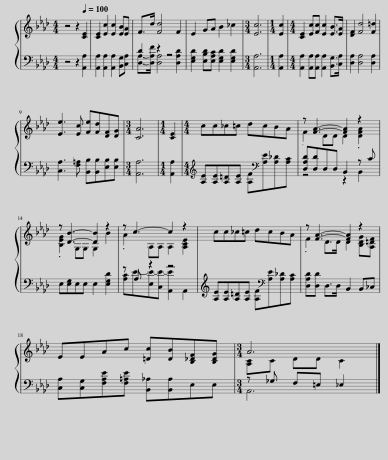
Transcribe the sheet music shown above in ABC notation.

X:1
%%score { ( 1 4 ) | ( 2 3 ) }
L:1/8
M:4/4
I:linebreak $
K:Ab
V:1 treble
V:4 treble
V:2 bass
V:3 bass
V:1
 z4 z2[Q:1/4=100] [CE]2 | [CE]2 [Ec]2 [Ec]2 [EB][EA] | F>d [Fd]4 F2 | E2 GA B2 _c2 |[M:3/4] [Ec]6 | %5
[M:1/4] [Ec]2 |[M:4/4] [CE]2 [Ec][Fc] [Ec]2 [EB]>[EA] | [DF]2 [Fd]4 [F=d]2 |$ [Ee]3 [Ec] [Fe][Fd][DF][DG] |[M:3/4] [CA]6 | %10
[M:1/4] [CE]2 |[M:4/4] cc_c=c dcBA | z [FA]3- [FA]2 z2 |$ z [DB]3- [DB]2 z2 | z c3- c2 z2 | %15
 cc_c=c dcBA | z [FA]3- [FA]2 z2 |$ EEAc [=Dc][DB][B,_DF][B,DG] |[M:3/4] A6 |] %19
V:2
 z4 z2 [A,,A,]2 | [A,,A,]2 [A,,A,]2 [A,,A,]2 [B,,G,][C,A,] | D2 z2 z4 | [E,G,D]2 [E,B,D][E,A,C] [E,G,D]2 [E,G,D]2 |[M:3/4] [A,,A,]6 | %5
[M:1/4] [A,,A,]2 |[M:4/4] [A,,A,]2 [A,,A,][A,,A,] [A,,A,]2 [B,,G,]>[C,A,] | [D,A,]2 [D,A,]4 [D,A,]2 |$ [C,A,]3 [F,=A,] [B,,B,][B,,B,][E,B,][E,B,] |[M:3/4] [A,,A,]6 | %10
[M:1/4] [A,,A,]2 |[M:4/4][K:treble] [A,E][A,E][A,=D][A,E] [A,F][K:bass][A,E][A,_D][A,C] | [D,A,D][D,D]D,D, B,,2 z C |$ E,[E,G,]E,E, E,2 [E,G,D]2 | z A, z2 z4 | %15
 [A,E][A,E][A,=D][A,E] [A,F][K:bass][A,E][A,_D][A,C] | [D,A,D][D,D] D,>D, B,,2 B,,_C, |$ [C,A,][C,G,][F,A,E][F,=A,E] [B,,_A,][B,,A,]E,E, |[M:3/4] z _G, F,=E, _E,2 |] %19
V:3
 x8 | x8 | [D,A,]->[D,A,F] [D,A,]4 [D,A,D]2 | x8 |[M:3/4] x6 | %5
[M:1/4] x2 |[M:4/4] x8 | x8 |$ x8 |[M:3/4] x6 | %10
[M:1/4] x2 |[M:4/4][K:treble] x5[K:bass] x3 | z4 z2 B,,2 |$ x8 | [A,C]E-[E,E-][C,E-] [A,,E]2 A,,2 | %15
 x5[K:bass] x3 | x8 |$ x8 |[M:3/4] A,,6 |] %19
V:4
 x8 | x8 | x8 | x8 |[M:3/4] x6 | %5
[M:1/4] x2 |[M:4/4] x8 | x8 |$ x8 |[M:3/4] x6 | %10
[M:1/4] x2 |[M:4/4] x8 | .F2 DD D2 .[DFA]2 |$ .[B,EG]2 G,G, G,2 B2 | .A2 A,A, A,2 [A,CE]2 | %15
 x8 | .F2 D>D D2 [B,DG][A,=DF] |$ x8 |[M:3/4] [A,C]C DD C2 |] %19
